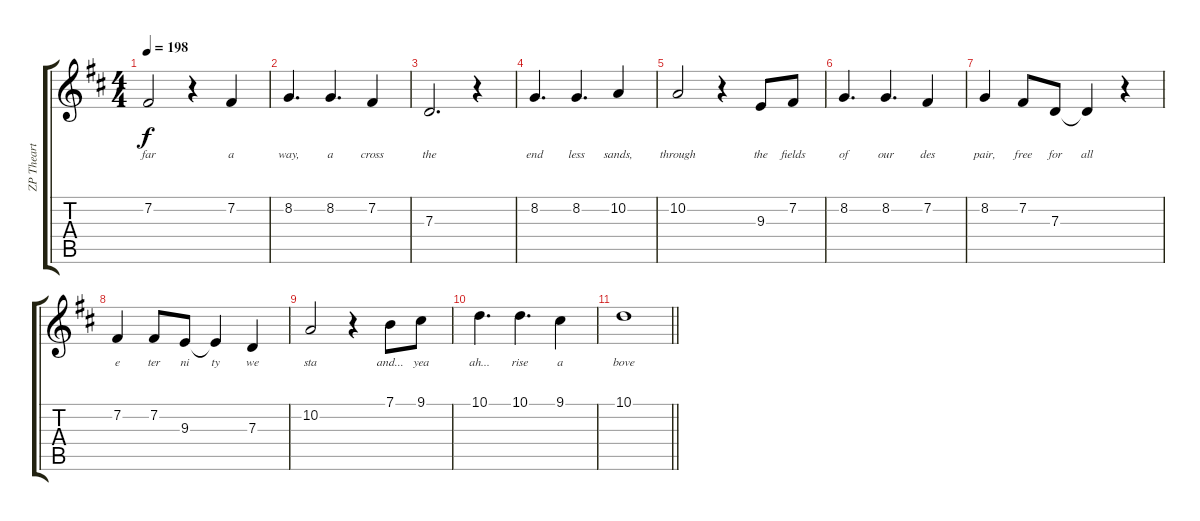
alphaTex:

\track ("ZP Theart" "ZP Theart") {instrument lead2sawtooth}
\staff {score tabs}
\tuning (E4 B3 G3 D3 A2 E2) {hide}
\ts (4 4)
\tempo 198
\clef g2
\ks bminor
7.2.2{lyrics (0 "far") lyrics (1 "") lyrics (2 "") lyrics (3 "") lyrics (4 "") dy f} r.4 7.2.4{lyrics (0 "a") lyrics (1 "") lyrics (2 "") lyrics (3 "") lyrics (4 "")} |
8.2.4{d lyrics (0 "way,") lyrics (1 "") lyrics (2 "") lyrics (3 "") lyrics (4 "")} 8.2.4{d lyrics (0 "a") lyrics (1 "") lyrics (2 "") lyrics (3 "") lyrics (4 "")} 7.2.4{lyrics (0 "cross") lyrics (1 "") lyrics (2 "") lyrics (3 "") lyrics (4 "")} |
7.3.2{d lyrics (0 "the") lyrics (1 "") lyrics (2 "") lyrics (3 "") lyrics (4 "")} r.4 |
8.2.4{d lyrics (0 "end") lyrics (1 "") lyrics (2 "") lyrics (3 "") lyrics (4 "")} 8.2.4{d lyrics (0 "less") lyrics (1 "") lyrics (2 "") lyrics (3 "") lyrics (4 "")} 10.2.4{lyrics (0 "sands,") lyrics (1 "") lyrics (2 "") lyrics (3 "") lyrics (4 "")} |
10.2.2{lyrics (0 "through") lyrics (1 "") lyrics (2 "") lyrics (3 "") lyrics (4 "")} r.4 9.3.8{lyrics (0 "the") lyrics (1 "") lyrics (2 "") lyrics (3 "") lyrics (4 "")} 7.2.8{lyrics (0 "fields") lyrics (1 "") lyrics (2 "") lyrics (3 "") lyrics (4 "")} |
8.2.4{d lyrics (0 "of") lyrics (1 "") lyrics (2 "") lyrics (3 "") lyrics (4 "")} 8.2.4{d lyrics (0 "our") lyrics (1 "") lyrics (2 "") lyrics (3 "") lyrics (4 "")} 7.2.4{lyrics (0 "des") lyrics (1 "") lyrics (2 "") lyrics (3 "") lyrics (4 "")} |
8.2.4{lyrics (0 "pair,") lyrics (1 "") lyrics (2 "") lyrics (3 "") lyrics (4 "")} 7.2.8{lyrics (0 "free") lyrics (1 "") lyrics (2 "") lyrics (3 "") lyrics (4 "")} 7.3.8{lyrics (0 "for") lyrics (1 "") lyrics (2 "") lyrics (3 "") lyrics (4 "")} 7.3{t}.4{lyrics (0 "all") lyrics (1 "") lyrics (2 "") lyrics (3 "") lyrics (4 "")} r.4 |
7.2.4{lyrics (0 "e") lyrics (1 "") lyrics (2 "") lyrics (3 "") lyrics (4 "")} 7.2.8{lyrics (0 "ter") lyrics (1 "") lyrics (2 "") lyrics (3 "") lyrics (4 "")} 9.3.8{lyrics (0 "ni") lyrics (1 "") lyrics (2 "") lyrics (3 "") lyrics (4 "")} 9.3{t}.4{lyrics (0 "ty") lyrics (1 "") lyrics (2 "") lyrics (3 "") lyrics (4 "")} 7.3.4{lyrics (0 "we") lyrics (1 "") lyrics (2 "") lyrics (3 "") lyrics (4 "")} |
10.2.2{lyrics (0 "sta") lyrics (1 "") lyrics (2 "") lyrics (3 "") lyrics (4 "")} r.4 7.1.8{lyrics (0 "and...") lyrics (1 "") lyrics (2 "") lyrics (3 "") lyrics (4 "")} 9.1.8{lyrics (0 "yea") lyrics (1 "") lyrics (2 "") lyrics (3 "") lyrics (4 "")} |
10.1.4{d lyrics (0 "ah...") lyrics (1 "") lyrics (2 "") lyrics (3 "") lyrics (4 "")} 10.1.4{d lyrics (0 "rise") lyrics (1 "") lyrics (2 "") lyrics (3 "") lyrics (4 "")} 9.1.4{lyrics (0 "a") lyrics (1 "") lyrics (2 "") lyrics (3 "") lyrics (4 "")} |
\barLineRight lightlight
10.1.1{lyrics (0 "bove") lyrics (1 "") lyrics (2 "") lyrics (3 "") lyrics (4 "")}
